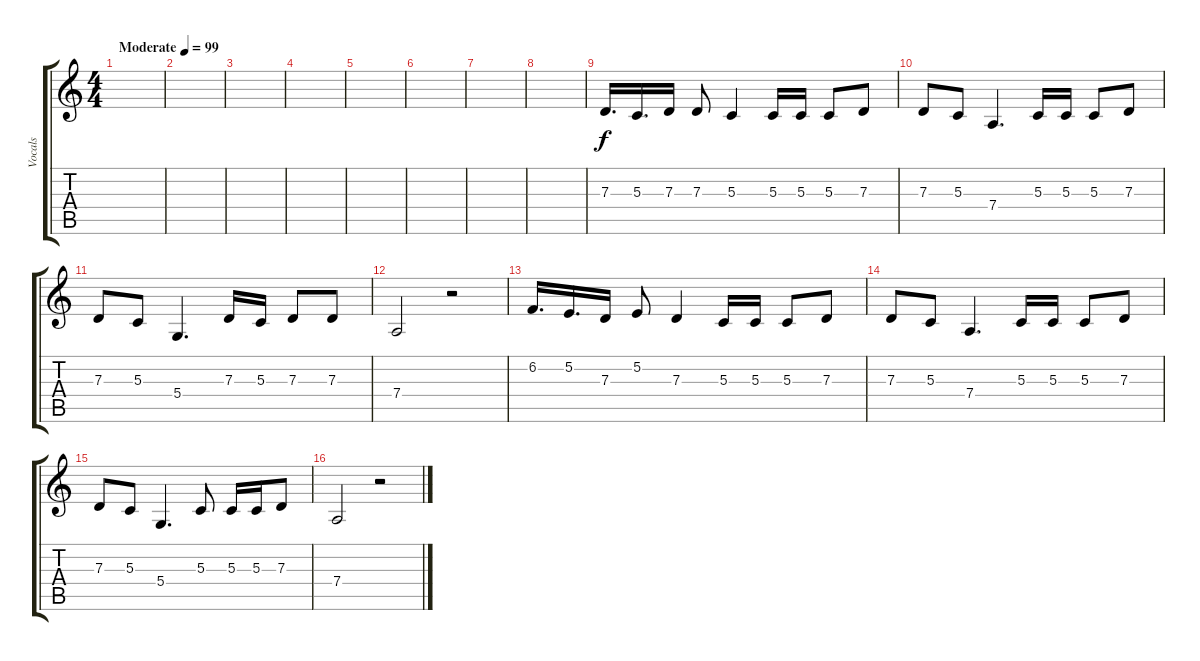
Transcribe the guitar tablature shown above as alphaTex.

\track ("Vocals" "Vocals") {instrument viola}
\staff {score tabs}
\tuning (E4 B3 G3 D3 A2 E2) {hide}
\ts (4 4)
\tempo (99 "Moderate")
\clef g2
\ks c
|
|
|
|
|
|
|
|
7.3.16{d} 5.3.16{d} 7.3.16 7.3.8 5.3.4 5.3.16 5.3.16 5.3.8 7.3.8 |
7.3.8 5.3.8 7.4.4{d} 5.3.16 5.3.16 5.3.8 7.3.8 |
7.3.8 5.3.8 5.4.4{d} 7.3.16 5.3.16 7.3.8 7.3.8 |
7.4.2 r.2 |
6.2.16{d} 5.2.16{d} 7.3.16 5.2.8 7.3.4 5.3.16 5.3.16 5.3.8 7.3.8 |
7.3.8 5.3.8 7.4.4{d} 5.3.16 5.3.16 5.3.8 7.3.8 |
7.3.8 5.3.8 5.4.4{d} 5.3.8 5.3.16 5.3.16 7.3.8 |
7.4.2 r.2
